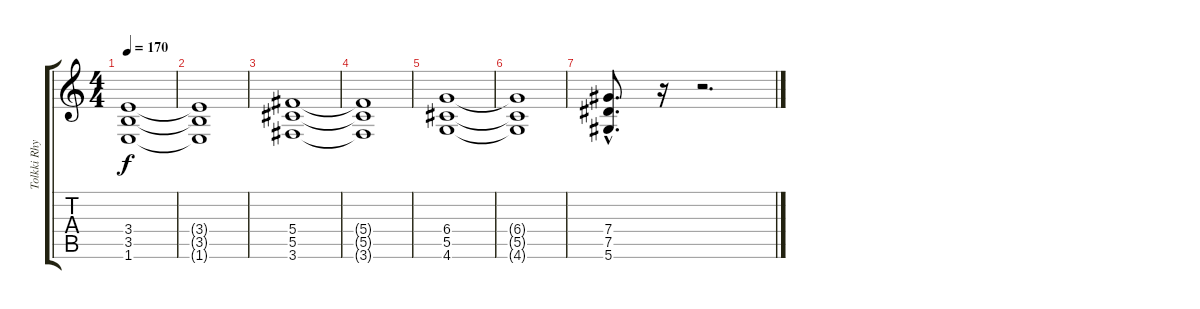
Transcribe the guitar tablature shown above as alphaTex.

\track ("Tolkki Rhythm" "Tolkki Rhy") {instrument distortionguitar}
\staff {score tabs}
\tuning (Eb4 Bb3 Gb3 Db3 Ab2 Eb2) {hide}
\ts (4 4)
\tempo 170
\clef g2
\ks c
(3.4 3.5 1.6).1{dy f} |
(3.4{t} 3.5{t} 1.6{t}).1 |
(5.4 5.5 3.6).1 |
(5.4{t} 5.5{t} 3.6{t}).1 |
(6.4 5.5 4.6).1 |
(6.4{t} 5.5{t} 4.6{t}).1 |
(7.4{hac} 7.5{hac} 5.6{hac}).8{d} r.16 r.2{d}
